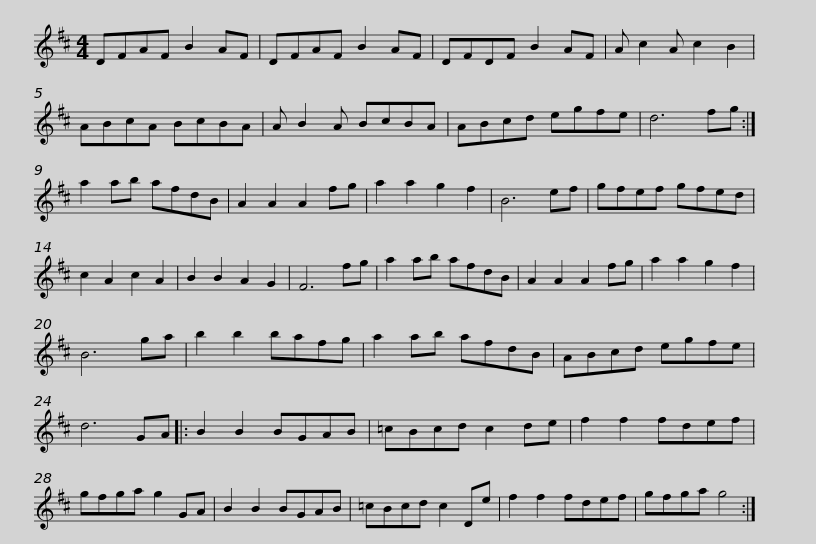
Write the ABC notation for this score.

X:1
L:1/8
M:4/4
I:linebreak $
K:D
V:1 treble
V:1
 DFAF B2 AF | DFAF B2 AF | DFDF B2 AF | A c2 A c2 B2 | ABcA BcBA | %5
 A B2 A BcBA |$ ABcd egfe | d6 fg :| a2 ab afdB | A2 A2 A2 fg | %10
 a2 a2 g2 f2 | B6 ef | gfef gfed |$ c2 A2 c2 A2 | B2 B2 A2 G2 | %15
 F6 fg | a2 ab afdB | A2 A2 A2 fg | a2 a2 g2 f2 | B6 ga | %20
 b2 b2 bafg |$ a2 ab afdB | ABcd egfe | d6 GA |: B2 B2 BGAB | %25
 =cBcd c2 de | f2 f2 fdef |$ gfga g2 GA | B2 B2 BGAB | =cBcd c2 De | %30
 f2 f2 fdef | gfga g4 :| %32
